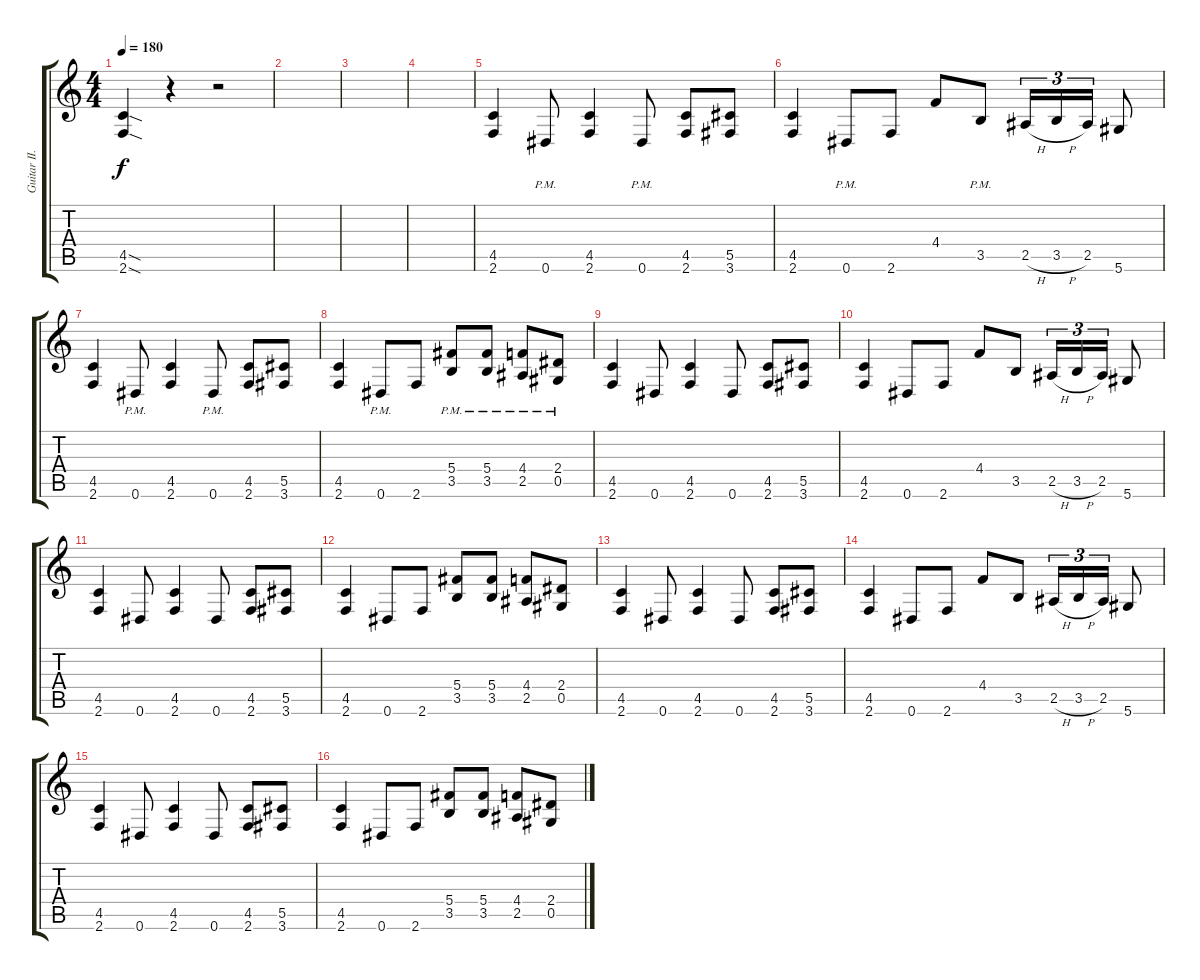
\track ("Guitar II." "Guitar II.") {instrument overdrivenguitar}
\staff {score tabs}
\tuning (Eb4 Bb3 Gb3 Db3 Ab2 Eb2) {hide}
\ts (4 4)
\tempo 180
\clef g2
\ks c
(4.5{sod} 2.6{sod}).4{dy f} r.4 r.2 |
|
|
|
(4.5 2.6).4 0.6{pm}.8 (4.5 2.6).4 0.6{pm}.8 (4.5 2.6).8 (5.5 3.6).8 |
(4.5 2.6).4 0.6{pm}.8 2.6.8 4.4.8 3.5{pm}.8 2.5{h}.16{tu (3 2)} 3.5{h}.16{tu (3 2)} 2.5.16{tu (3 2)} 5.6.8 |
(4.5 2.6).4 0.6{pm}.8 (4.5 2.6).4 0.6{pm}.8 (4.5 2.6).8 (5.5 3.6).8 |
(4.5 2.6).4 0.6{pm}.8 2.6.8 (5.4{pm} 3.5{pm}).8 (5.4{pm} 3.5{pm}).8 (4.4{pm} 2.5{pm}).8 (2.4{pm} 0.5{pm}).8 |
(4.5 2.6).4 0.6.8 (4.5 2.6).4 0.6.8 (4.5 2.6).8 (5.5 3.6).8 |
(4.5 2.6).4 0.6.8 2.6.8 4.4.8 3.5.8 2.5{h}.16{tu (3 2)} 3.5{h}.16{tu (3 2)} 2.5.16{tu (3 2)} 5.6.8 |
(4.5 2.6).4 0.6.8 (4.5 2.6).4 0.6.8 (4.5 2.6).8 (5.5 3.6).8 |
(4.5 2.6).4 0.6.8 2.6.8 (5.4 3.5).8 (5.4 3.5).8 (4.4 2.5).8 (2.4 0.5).8 |
(4.5 2.6).4 0.6.8 (4.5 2.6).4 0.6.8 (4.5 2.6).8 (5.5 3.6).8 |
(4.5 2.6).4 0.6.8 2.6.8 4.4.8 3.5.8 2.5{h}.16{tu (3 2)} 3.5{h}.16{tu (3 2)} 2.5.16{tu (3 2)} 5.6.8 |
(4.5 2.6).4 0.6.8 (4.5 2.6).4 0.6.8 (4.5 2.6).8 (5.5 3.6).8 |
(4.5 2.6).4 0.6.8 2.6.8 (5.4 3.5).8 (5.4 3.5).8 (4.4 2.5).8 (2.4 0.5).8
